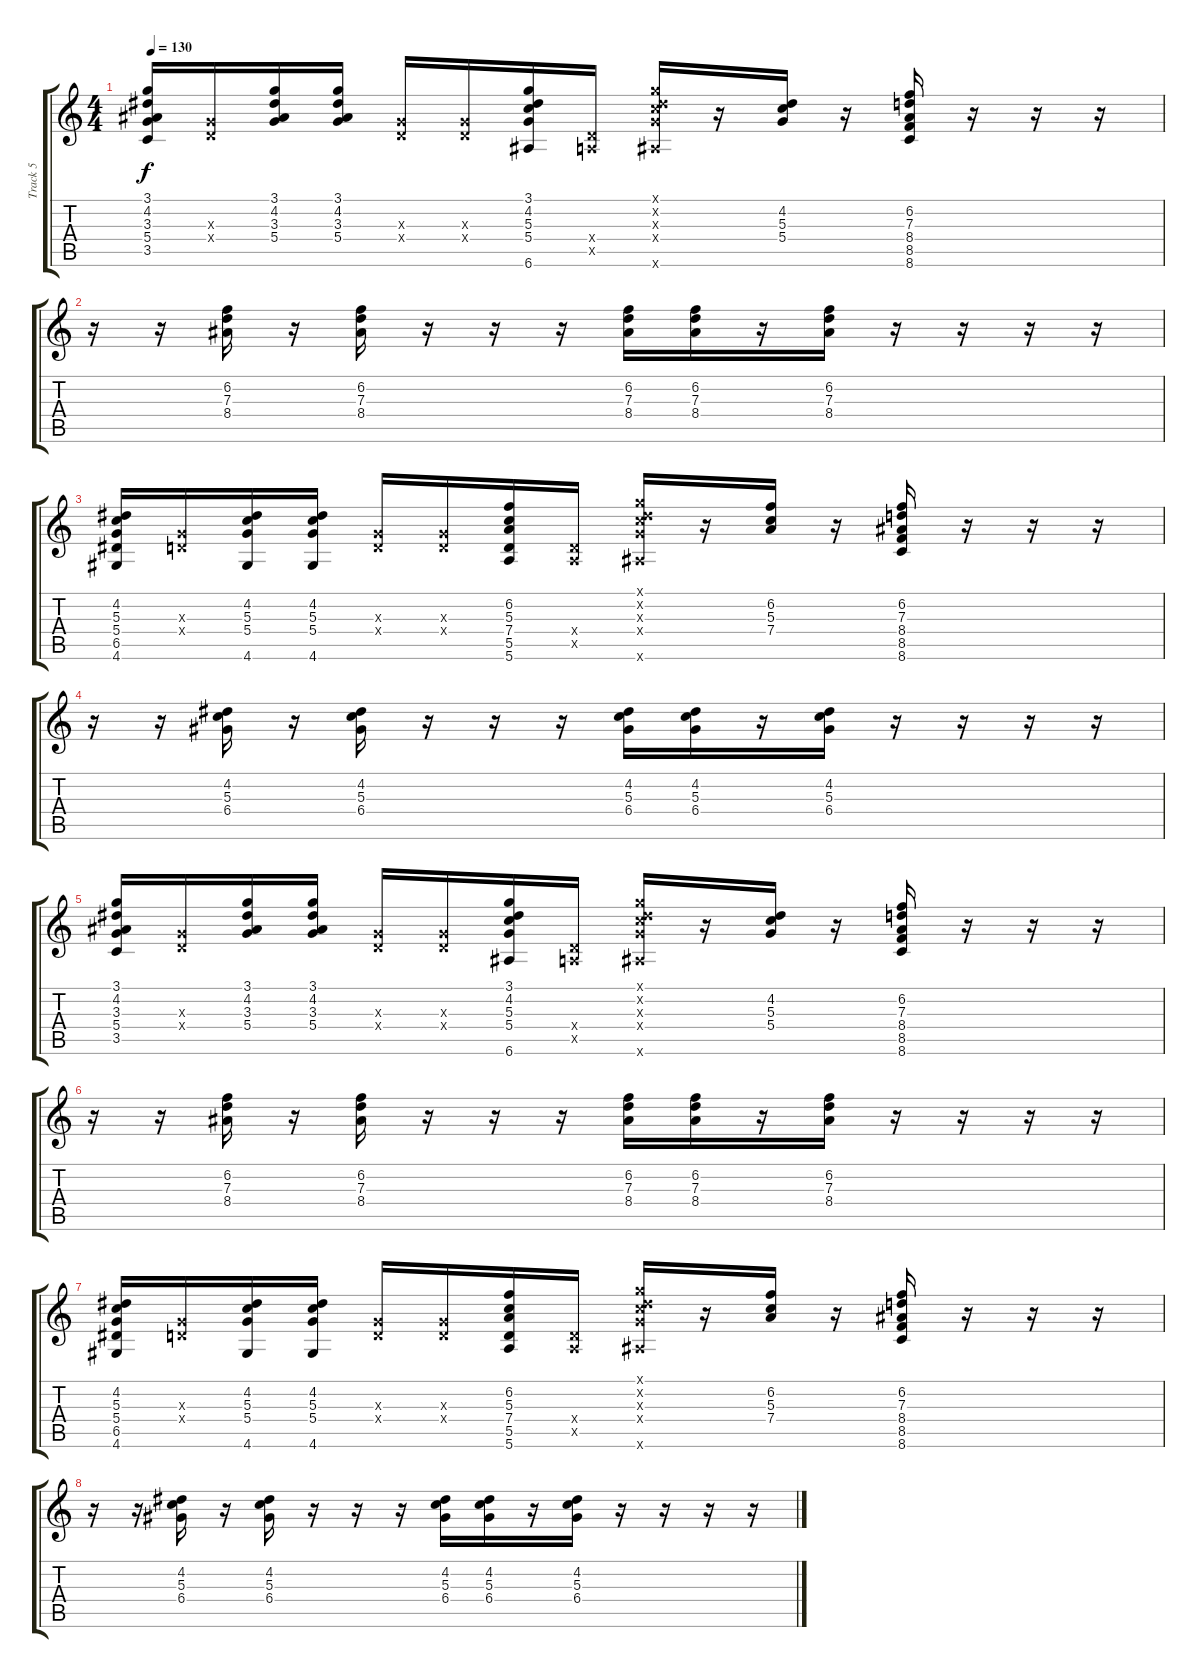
\track ("Track 5" "Track 5") {instrument overdrivenguitar}
\staff {score tabs}
\tuning (E4 B3 G3 D3 A2 E2) {hide}
\ts (4 4)
\tempo 130
\clef g2
\ks c
(3.1 4.2 3.3 5.4 3.5).16{dy f} (0.3{x} 0.4{x}).16 (3.1 4.2 3.3 5.4).16 (3.1 4.2 3.3 5.4).16 (0.3{x} 0.4{x}).16 (0.3{x} 0.4{x}).16 (3.1 4.2 5.3 5.4 6.6).16 (0.4{x} 0.5{x}).16 (3.1{x} 4.2{x} 5.3{x} 5.4{x} 6.6{x}).16 r.16 (4.2 5.3 5.4).16 r.16 (6.2 7.3 8.4 8.5 8.6).16 r.16 r.16 r.16 |
r.16 r.16 (6.2 7.3 8.4).16 r.16 (6.2 7.3 8.4).16 r.16 r.16 r.16 (6.2 7.3 8.4).16 (6.2 7.3 8.4).16 r.16 (6.2 7.3 8.4).16 r.16 r.16 r.16 r.16 |
(4.2 5.3 5.4 6.5 4.6).16 (0.3{x} 0.4{x}).16 (4.2 5.3 5.4 4.6).16 (4.2 5.3 5.4 4.6).16 (0.3{x} 0.4{x}).16 (0.3{x} 0.4{x}).16 (6.2 5.3 7.4 5.5 5.6).16 (0.4{x} 0.5{x}).16 (3.1{x} 4.2{x} 5.3{x} 5.4{x} 6.6{x}).16 r.16 (6.2 5.3 7.4).16 r.16 (6.2 7.3 8.4 8.5 8.6).16 r.16 r.16 r.16 |
r.16 r.16 (4.2 5.3 6.4).16 r.16 (4.2 5.3 6.4).16 r.16 r.16 r.16 (4.2 5.3 6.4).16 (4.2 5.3 6.4).16 r.16 (4.2 5.3 6.4).16 r.16 r.16 r.16 r.16 |
(3.1 4.2 3.3 5.4 3.5).16 (0.3{x} 0.4{x}).16 (3.1 4.2 3.3 5.4).16 (3.1 4.2 3.3 5.4).16 (0.3{x} 0.4{x}).16 (0.3{x} 0.4{x}).16 (3.1 4.2 5.3 5.4 6.6).16 (0.4{x} 0.5{x}).16 (3.1{x} 4.2{x} 5.3{x} 5.4{x} 6.6{x}).16 r.16 (4.2 5.3 5.4).16 r.16 (6.2 7.3 8.4 8.5 8.6).16 r.16 r.16 r.16 |
r.16 r.16 (6.2 7.3 8.4).16 r.16 (6.2 7.3 8.4).16 r.16 r.16 r.16 (6.2 7.3 8.4).16 (6.2 7.3 8.4).16 r.16 (6.2 7.3 8.4).16 r.16 r.16 r.16 r.16 |
(4.2 5.3 5.4 6.5 4.6).16 (0.3{x} 0.4{x}).16 (4.2 5.3 5.4 4.6).16 (4.2 5.3 5.4 4.6).16 (0.3{x} 0.4{x}).16 (0.3{x} 0.4{x}).16 (6.2 5.3 7.4 5.5 5.6).16 (0.4{x} 0.5{x}).16 (3.1{x} 4.2{x} 5.3{x} 5.4{x} 6.6{x}).16 r.16 (6.2 5.3 7.4).16 r.16 (6.2 7.3 8.4 8.5 8.6).16 r.16 r.16 r.16 |
r.16 r.16 (4.2 5.3 6.4).16 r.16 (4.2 5.3 6.4).16 r.16 r.16 r.16 (4.2 5.3 6.4).16 (4.2 5.3 6.4).16 r.16 (4.2 5.3 6.4).16 r.16 r.16 r.16 r.16
